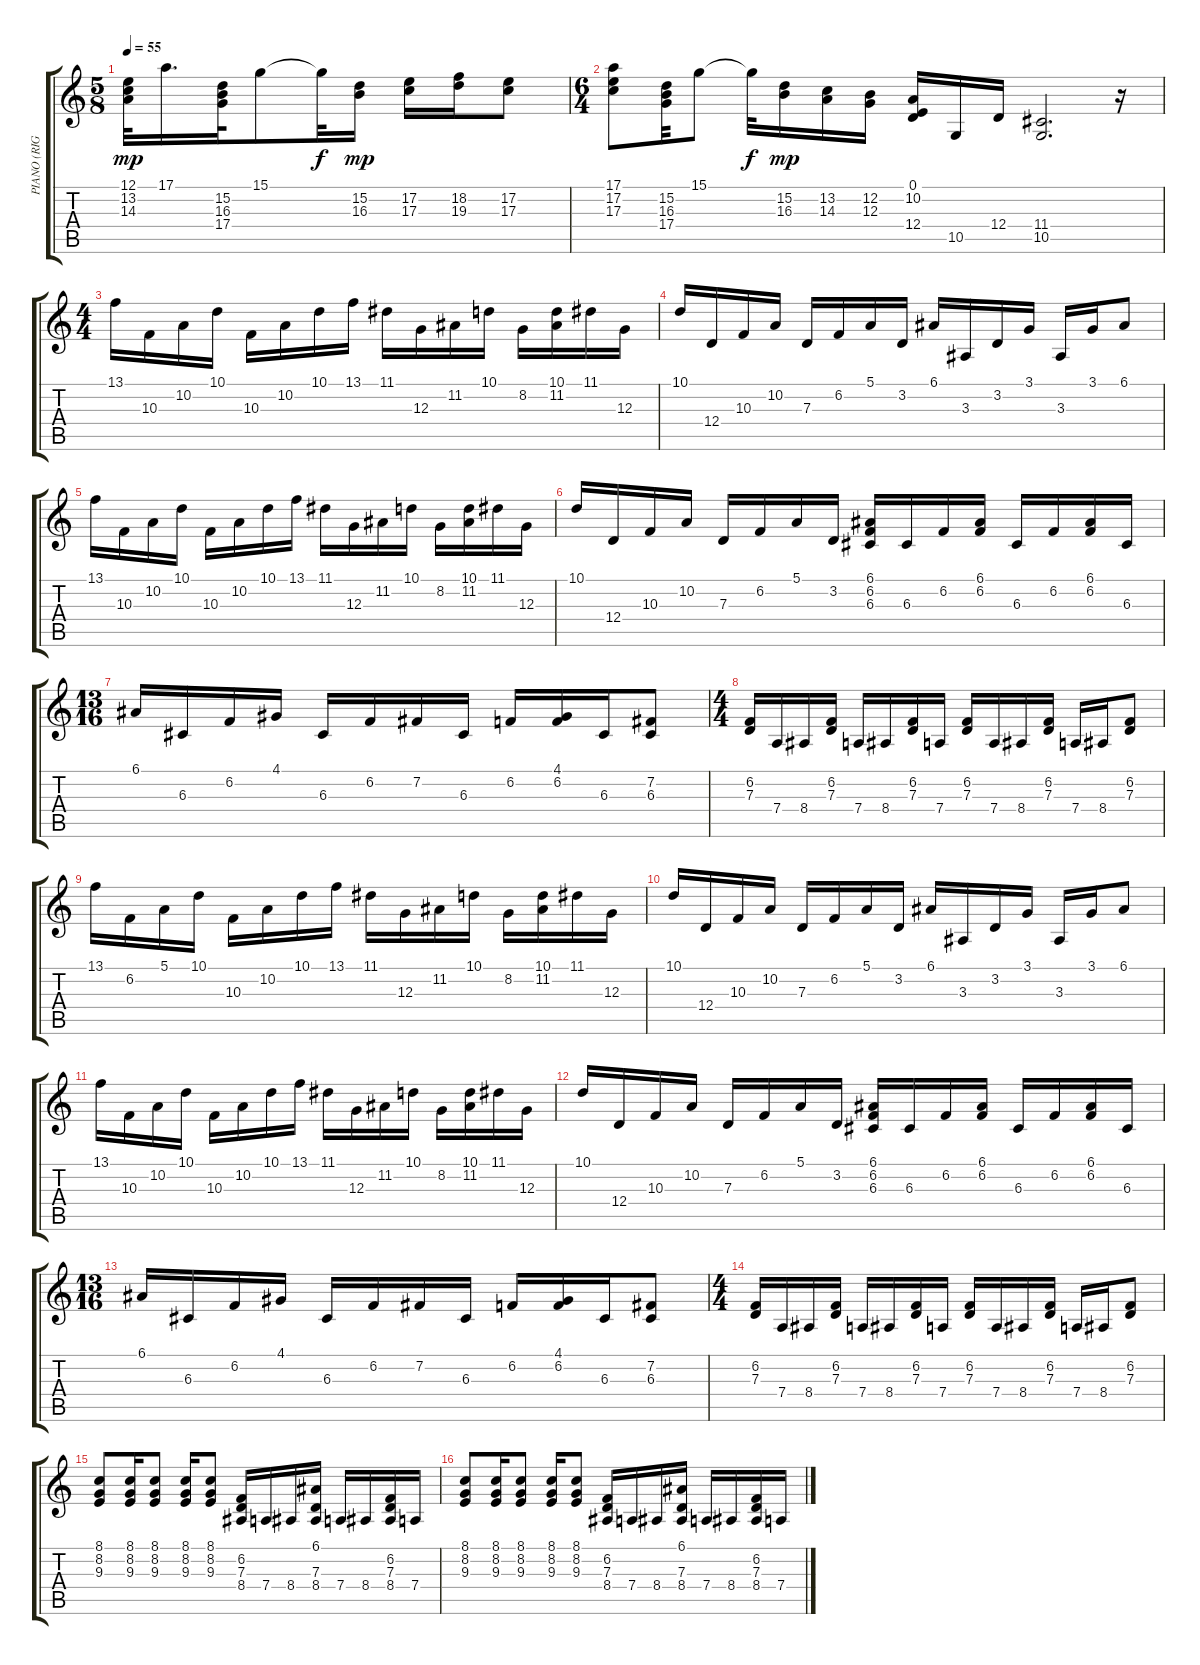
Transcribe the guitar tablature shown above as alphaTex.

\track ("PIANO (RIGHT)    " "PIANO (RIG") {instrument acousticgrandpiano}
\staff {score tabs}
\tuning (E4 B3 G3 D3 A2 E2) {hide}
\ts (5 8)
\tempo 55
\clef g2
\ks c
(12.1 13.2 14.3).32{dy mp} 17.1.16{d} (15.2 16.3 17.4).32 15.1.8 15.1{t}.32{dy f} (15.2 16.3).16{dy mp} (17.2 17.3).16 (18.2 19.3).16 (17.2 17.3).8 |
\ts (6 4)
(17.1 17.2 17.3).8 (15.2 16.3 17.4).32 15.1.8 15.1{t}.32{dy f} (15.2 16.3).16{dy mp} (13.2 14.3).16 (12.2 12.3).16 (0.1 10.2 12.4).16 10.5.16 12.4.16 (11.4 10.5).2{d} r.16 |
\ts (4 4)
13.1.16 10.3.16 10.2.16 10.1.16 10.3.16 10.2.16 10.1.16 13.1.16 11.1.16 12.3.16 11.2.16 10.1.16 8.2.16 (10.1 11.2).16 11.1.16 12.3.16 |
10.1.16 12.4.16 10.3.16 10.2.16 7.3.16 6.2.16 5.1.16 3.2.16 6.1.16 3.3.16 3.2.16 3.1.16 3.3.16 3.1.16 6.1.8 |
13.1.16 10.3.16 10.2.16 10.1.16 10.3.16 10.2.16 10.1.16 13.1.16 11.1.16 12.3.16 11.2.16 10.1.16 8.2.16 (10.1 11.2).16 11.1.16 12.3.16 |
10.1.16 12.4.16 10.3.16 10.2.16 7.3.16 6.2.16 5.1.16 3.2.16 (6.1 6.2 6.3).16 6.3.16 6.2.16 (6.1 6.2).16 6.3.16 6.2.16 (6.1 6.2).16 6.3.16 |
\ts (13 16)
6.1.16 6.3.16 6.2.16 4.1.16 6.3.16 6.2.16 7.2.16 6.3.16 6.2.16 (4.1 6.2).16 6.3.16 (7.2 6.3).8 |
\ts (4 4)
(6.2 7.3).16 7.4.16 8.4.16 (6.2 7.3).16 7.4.16 8.4.16 (6.2 7.3).16 7.4.16 (6.2 7.3).16 7.4.16 8.4.16 (6.2 7.3).16 7.4.16 8.4.16 (6.2 7.3).8 |
13.1.16 6.2.16 5.1.16 10.1.16 10.3.16 10.2.16 10.1.16 13.1.16 11.1.16 12.3.16 11.2.16 10.1.16 8.2.16 (10.1 11.2).16 11.1.16 12.3.16 |
10.1.16 12.4.16 10.3.16 10.2.16 7.3.16 6.2.16 5.1.16 3.2.16 6.1.16 3.3.16 3.2.16 3.1.16 3.3.16 3.1.16 6.1.8 |
13.1.16 10.3.16 10.2.16 10.1.16 10.3.16 10.2.16 10.1.16 13.1.16 11.1.16 12.3.16 11.2.16 10.1.16 8.2.16 (10.1 11.2).16 11.1.16 12.3.16 |
10.1.16 12.4.16 10.3.16 10.2.16 7.3.16 6.2.16 5.1.16 3.2.16 (6.1 6.2 6.3).16 6.3.16 6.2.16 (6.1 6.2).16 6.3.16 6.2.16 (6.1 6.2).16 6.3.16 |
\ts (13 16)
6.1.16 6.3.16 6.2.16 4.1.16 6.3.16 6.2.16 7.2.16 6.3.16 6.2.16 (4.1 6.2).16 6.3.16 (7.2 6.3).8 |
\ts (4 4)
(6.2 7.3).16 7.4.16 8.4.16 (6.2 7.3).16 7.4.16 8.4.16 (6.2 7.3).16 7.4.16 (6.2 7.3).16 7.4.16 8.4.16 (6.2 7.3).16 7.4.16 8.4.16 (6.2 7.3).8 |
(8.1 8.2 9.3).8 (8.1 8.2 9.3).16 (8.1 8.2 9.3).8 (8.1 8.2 9.3).16 (8.1 8.2 9.3).8 (6.2 7.3 8.4).16 7.4.16 8.4.16 (6.1 7.3 8.4).16 7.4.16 8.4.16 (6.2 7.3 8.4).16 7.4.16 |
(8.1 8.2 9.3).8 (8.1 8.2 9.3).16 (8.1 8.2 9.3).8 (8.1 8.2 9.3).16 (8.1 8.2 9.3).8 (6.2 7.3 8.4).16 7.4.16 8.4.16 (6.1 7.3 8.4).16 7.4.16 8.4.16 (6.2 7.3 8.4).16 7.4.16
